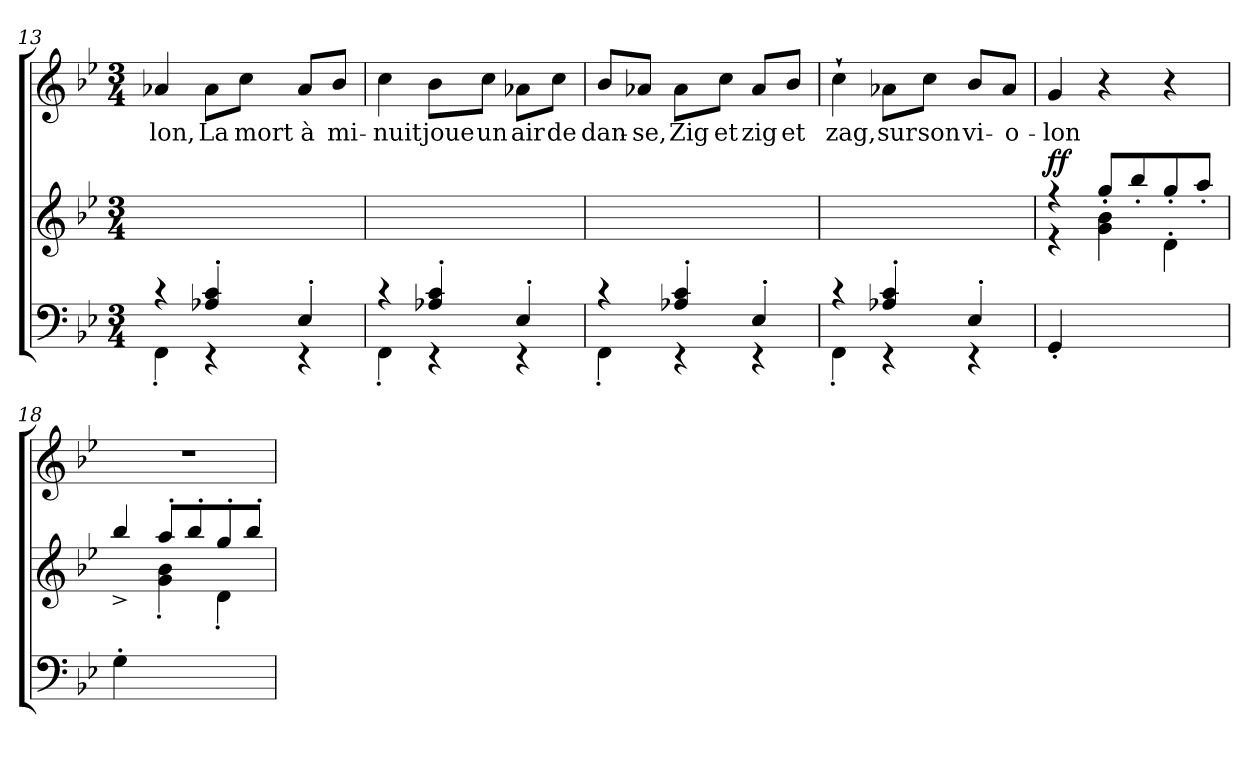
**kern	**kern	**dynam	**kern	**text
*part3	*part2	*part2	*part1	*part1
*staff3	*staff2	*staff2	*staff1	*staff1
!!LO:LB:g=z
*clefF4	*clefG2	*	*clefG2	*
*k[b-e-]	*k[b-e-]	*	*k[b-e-]	*
*B-:	*B-:	*	*B-:	*
*M3/4	*M3/4	*	*M3/4	*
=13	=13	=13	=13	=13
*^	*	*	*	*
!	!	!	!	!	!LO:LY:b
4rc	4FF'>\	2.ryy	.	4a-X/	-lon,
!	!	!	!	!	!LO:LY:b
4A-X/'> 4c/'>	4rEE	.	.	8a-\L	La
!	!	!	!	!	!LO:LY:b
.	.	.	.	8cc\J	mort
!	!	!	!	!	!LO:LY:b
4E-'>/	4rEE	.	.	8a-/L	à
!	!	!	!	!	!LO:LY:b
.	.	.	.	8b-/J	mi-
=14	=14	=14	=14	=14	=14
!	!	!	!	!	!LO:LY:b
4rc	4FF'>\	2.ryy	.	4cc\	-nuit
!	!	!	!	!	!LO:LY:b
4A-X/'> 4c/'>	4rEE	.	.	8b-\L	joue
!	!	!	!	!	!LO:LY:b
.	.	.	.	8cc\J	un
!	!	!	!	!	!LO:LY:b
4E-'>/	4rEE	.	.	8a-X\L	air
!	!	!	!	!	!LO:LY:b
.	.	.	.	8cc\J	de
=15	=15	=15	=15	=15	=15
!	!	!	!	!	!LO:LY:b
4rc	4FF'>\	2.ryy	.	8b-/L	dan-
!	!	!	!	!	!LO:LY:b
.	.	.	.	8a-X/J	-se,
!	!	!	!	!	!LO:LY:b
4A-X/'> 4c/'>	4rEE	.	.	8a-\L	Zig
!	!	!	!	!	!LO:LY:b
.	.	.	.	8cc\J	et
!	!	!	!	!	!LO:LY:b
4E-'>/	4rEE	.	.	8a-/L	zig
!	!	!	!	!	!LO:LY:b
.	.	.	.	8b-/J	et
=16	=16	=16	=16	=16	=16
!	!	!	!	!	!LO:LY:b
4rc	4FF'>\	2.ryy	.	4cc`>\	zag,
!	!	!	!	!	!LO:LY:b
4A-X/'> 4c/'>	4rEE	.	.	8a-X\L	sur
!	!	!	!	!	!LO:LY:b
.	.	.	.	8cc\J	son
!	!	!	!	!	!LO:LY:b
4E-'>/	4rEE	.	.	8b-/L	vi-
!	!	!	!	!	!LO:LY:b
.	.	.	.	8a-/J	-o-
*v	*v	*	*	*	*
!!LO:LB:g=z
=17	=17	=17	=17	=17
*	*^	*	*	*
!	!	!	!LO:DY:a	!	!LO:LY:b
4GG'</	4r	4r	ff	4g/	-lon
2ryy	4g\'< 4b-\'<	8gg'>/L	.	4r	.
.	.	8bb-'>/	.	.	.
.	4d'<\	8gg'>/	.	4r	.
.	.	8aa'>/J	.	.	.
=18	=18	=18	=18	=18	=18
4G'>\	4bb-^>/	4ryy	.	2.r	.
2ryy	8aa'>/L	4g\'< 4b-\'<	.	.	.
.	8bb-'>/	.	.	.	.
.	8gg'>/	4d'<\	.	.	.
.	8bb-'>/J	.	.	.	.
*	*v	*v	*	*	*
=	=	=	=	=
*-	*-	*-	*-	*-
